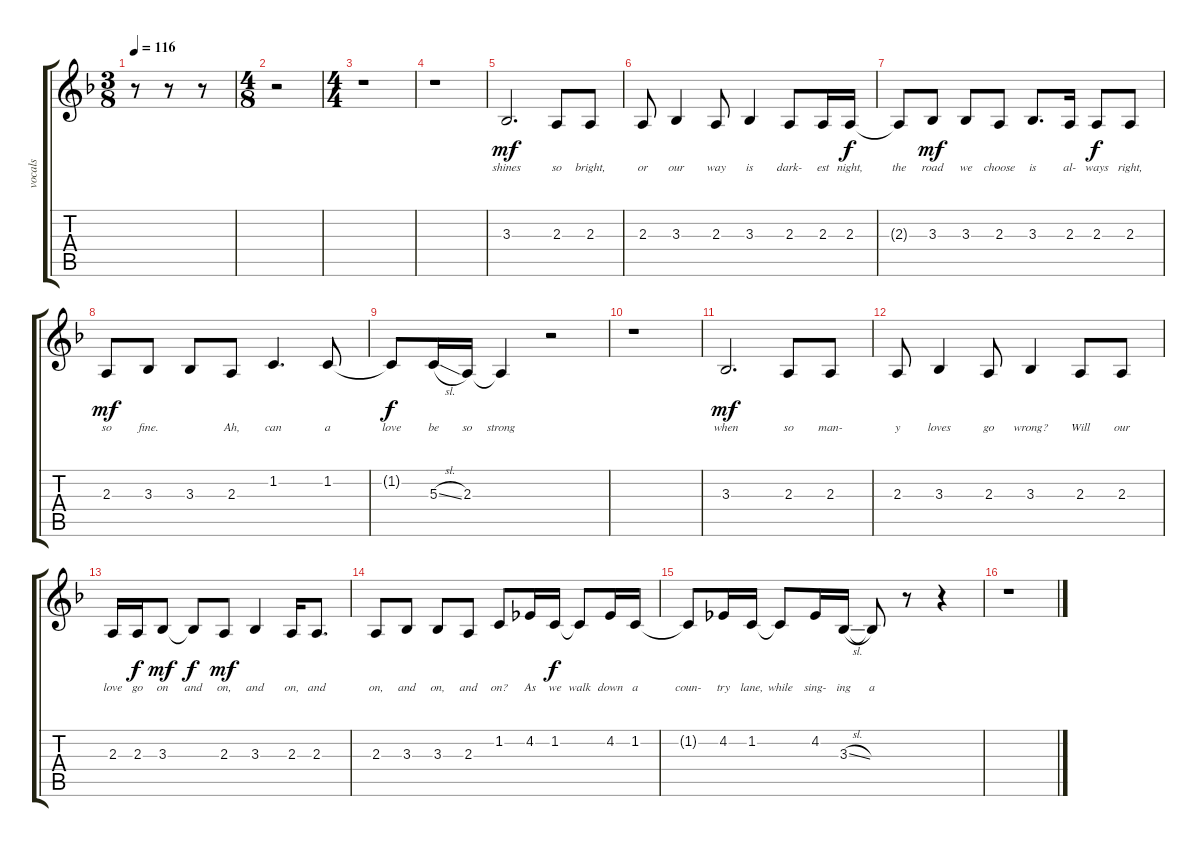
\track ("vocals" "vocals") {instrument stringensemble1}
\staff {score tabs}
\tuning (E4 B3 G3 D3 A2 E2) {hide}
\ts (3 8)
\tempo 116
\clef g2
\ks f
r.8{dy f} r.8 r.8 |
\ts (4 8)
r.2 |
\ts (4 4)
r.1 |
r.1 |
3.3.2{d lyrics (0 "shines") lyrics (1 "") lyrics (2 "") lyrics (3 "") lyrics (4 "") dy mf} 2.3.8{lyrics (0 "so") lyrics (1 "") lyrics (2 "") lyrics (3 "") lyrics (4 "")} 2.3.8{lyrics (0 "bright,") lyrics (1 "") lyrics (2 "") lyrics (3 "") lyrics (4 "")} |
2.3.8{lyrics (0 "or") lyrics (1 "") lyrics (2 "") lyrics (3 "") lyrics (4 "")} 3.3.4{lyrics (0 "our") lyrics (1 "") lyrics (2 "") lyrics (3 "") lyrics (4 "")} 2.3.8{lyrics (0 "way") lyrics (1 "") lyrics (2 "") lyrics (3 "") lyrics (4 "")} 3.3.4{lyrics (0 "is") lyrics (1 "") lyrics (2 "") lyrics (3 "") lyrics (4 "")} 2.3.8{lyrics (0 "dark-") lyrics (1 "") lyrics (2 "") lyrics (3 "") lyrics (4 "")} 2.3.16{lyrics (0 "est") lyrics (1 "") lyrics (2 "") lyrics (3 "") lyrics (4 "")} 2.3.16{lyrics (0 "night,") lyrics (1 "") lyrics (2 "") lyrics (3 "") lyrics (4 "") dy f} |
2.3{t}.8{lyrics (0 "the") lyrics (1 "") lyrics (2 "") lyrics (3 "") lyrics (4 "")} 3.3.8{lyrics (0 "road") lyrics (1 "") lyrics (2 "") lyrics (3 "") lyrics (4 "") dy mf} 3.3.8{lyrics (0 "we") lyrics (1 "") lyrics (2 "") lyrics (3 "") lyrics (4 "")} 2.3.8{lyrics (0 "choose") lyrics (1 "") lyrics (2 "") lyrics (3 "") lyrics (4 "")} 3.3.8{d lyrics (0 "is") lyrics (1 "") lyrics (2 "") lyrics (3 "") lyrics (4 "")} 2.3.16{lyrics (0 "al-") lyrics (1 "") lyrics (2 "") lyrics (3 "") lyrics (4 "")} 2.3.8{lyrics (0 "ways") lyrics (1 "") lyrics (2 "") lyrics (3 "") lyrics (4 "") dy f} 2.3.8{lyrics (0 "right,") lyrics (1 "") lyrics (2 "") lyrics (3 "") lyrics (4 "")} |
2.3.8{lyrics (0 "so") lyrics (1 "") lyrics (2 "") lyrics (3 "") lyrics (4 "") dy mf} 3.3.8{lyrics (0 "fine.") lyrics (1 "") lyrics (2 "") lyrics (3 "") lyrics (4 "")} 3.3.8{lyrics (0 "") lyrics (1 "") lyrics (2 "") lyrics (3 "") lyrics (4 "")} 2.3.8{lyrics (0 "Ah,") lyrics (1 "") lyrics (2 "") lyrics (3 "") lyrics (4 "")} 1.2.4{d lyrics (0 "can") lyrics (1 "") lyrics (2 "") lyrics (3 "") lyrics (4 "")} 1.2.8{lyrics (0 "a") lyrics (1 "") lyrics (2 "") lyrics (3 "") lyrics (4 "")} |
1.2{t}.8{lyrics (0 "love") lyrics (1 "") lyrics (2 "") lyrics (3 "") lyrics (4 "") dy f} 5.3{sl}.16{lyrics (0 "be") lyrics (1 "") lyrics (2 "") lyrics (3 "") lyrics (4 "")} 2.3.16{lyrics (0 "so") lyrics (1 "") lyrics (2 "") lyrics (3 "") lyrics (4 "")} 2.3{t}.4{lyrics (0 "strong") lyrics (1 "") lyrics (2 "") lyrics (3 "") lyrics (4 "")} r.2 |
r.1 |
3.3.2{d lyrics (0 "when") lyrics (1 "") lyrics (2 "") lyrics (3 "") lyrics (4 "") dy mf} 2.3.8{lyrics (0 "so") lyrics (1 "") lyrics (2 "") lyrics (3 "") lyrics (4 "")} 2.3.8{lyrics (0 "man-") lyrics (1 "") lyrics (2 "") lyrics (3 "") lyrics (4 "")} |
2.3.8{lyrics (0 "y") lyrics (1 "") lyrics (2 "") lyrics (3 "") lyrics (4 "")} 3.3.4{lyrics (0 "loves") lyrics (1 "") lyrics (2 "") lyrics (3 "") lyrics (4 "")} 2.3.8{lyrics (0 "go") lyrics (1 "") lyrics (2 "") lyrics (3 "") lyrics (4 "")} 3.3.4{lyrics (0 "wrong?") lyrics (1 "") lyrics (2 "") lyrics (3 "") lyrics (4 "")} 2.3.8{lyrics (0 "Will") lyrics (1 "") lyrics (2 "") lyrics (3 "") lyrics (4 "")} 2.3.8{lyrics (0 "our") lyrics (1 "") lyrics (2 "") lyrics (3 "") lyrics (4 "")} |
2.3.16{lyrics (0 "love") lyrics (1 "") lyrics (2 "") lyrics (3 "") lyrics (4 "")} 2.3.16{lyrics (0 "go") lyrics (1 "") lyrics (2 "") lyrics (3 "") lyrics (4 "") dy f} 3.3.8{lyrics (0 "on") lyrics (1 "") lyrics (2 "") lyrics (3 "") lyrics (4 "") dy mf} 3.3{t}.8{lyrics (0 "and") lyrics (1 "") lyrics (2 "") lyrics (3 "") lyrics (4 "") dy f} 2.3.8{lyrics (0 "on,") lyrics (1 "") lyrics (2 "") lyrics (3 "") lyrics (4 "") dy mf} 3.3.4{lyrics (0 "and") lyrics (1 "") lyrics (2 "") lyrics (3 "") lyrics (4 "")} 2.3.16{lyrics (0 "on,") lyrics (1 "") lyrics (2 "") lyrics (3 "") lyrics (4 "")} 2.3.8{d lyrics (0 "and") lyrics (1 "") lyrics (2 "") lyrics (3 "") lyrics (4 "")} |
2.3.8{lyrics (0 "on,") lyrics (1 "") lyrics (2 "") lyrics (3 "") lyrics (4 "")} 3.3.8{lyrics (0 "and") lyrics (1 "") lyrics (2 "") lyrics (3 "") lyrics (4 "")} 3.3.8{lyrics (0 "on,") lyrics (1 "") lyrics (2 "") lyrics (3 "") lyrics (4 "")} 2.3.8{lyrics (0 "and") lyrics (1 "") lyrics (2 "") lyrics (3 "") lyrics (4 "")} 1.2.8{lyrics (0 "on?") lyrics (1 "") lyrics (2 "") lyrics (3 "") lyrics (4 "")} 4.2.16{lyrics (0 "As") lyrics (1 "") lyrics (2 "") lyrics (3 "") lyrics (4 "")} 1.2.16{lyrics (0 "we") lyrics (1 "") lyrics (2 "") lyrics (3 "") lyrics (4 "") dy f} 1.2{t}.8{lyrics (0 "walk") lyrics (1 "") lyrics (2 "") lyrics (3 "") lyrics (4 "")} 4.2.16{lyrics (0 "down") lyrics (1 "") lyrics (2 "") lyrics (3 "") lyrics (4 "")} 1.2.16{lyrics (0 "a") lyrics (1 "") lyrics (2 "") lyrics (3 "") lyrics (4 "")} |
1.2{t}.8{lyrics (0 "coun-") lyrics (1 "") lyrics (2 "") lyrics (3 "") lyrics (4 "")} 4.2.16{lyrics (0 "try") lyrics (1 "") lyrics (2 "") lyrics (3 "") lyrics (4 "")} 1.2.16{lyrics (0 "lane,") lyrics (1 "") lyrics (2 "") lyrics (3 "") lyrics (4 "")} 1.2{t}.8{lyrics (0 "while") lyrics (1 "") lyrics (2 "") lyrics (3 "") lyrics (4 "")} 4.2.16{lyrics (0 "sing-") lyrics (1 "") lyrics (2 "") lyrics (3 "") lyrics (4 "")} 3.3{sl}.16{lyrics (0 "ing") lyrics (1 "") lyrics (2 "") lyrics (3 "") lyrics (4 "")} 3.3{t}.8{lyrics (0 "a") lyrics (1 "") lyrics (2 "") lyrics (3 "") lyrics (4 "")} r.8 r.4 |
r.1
